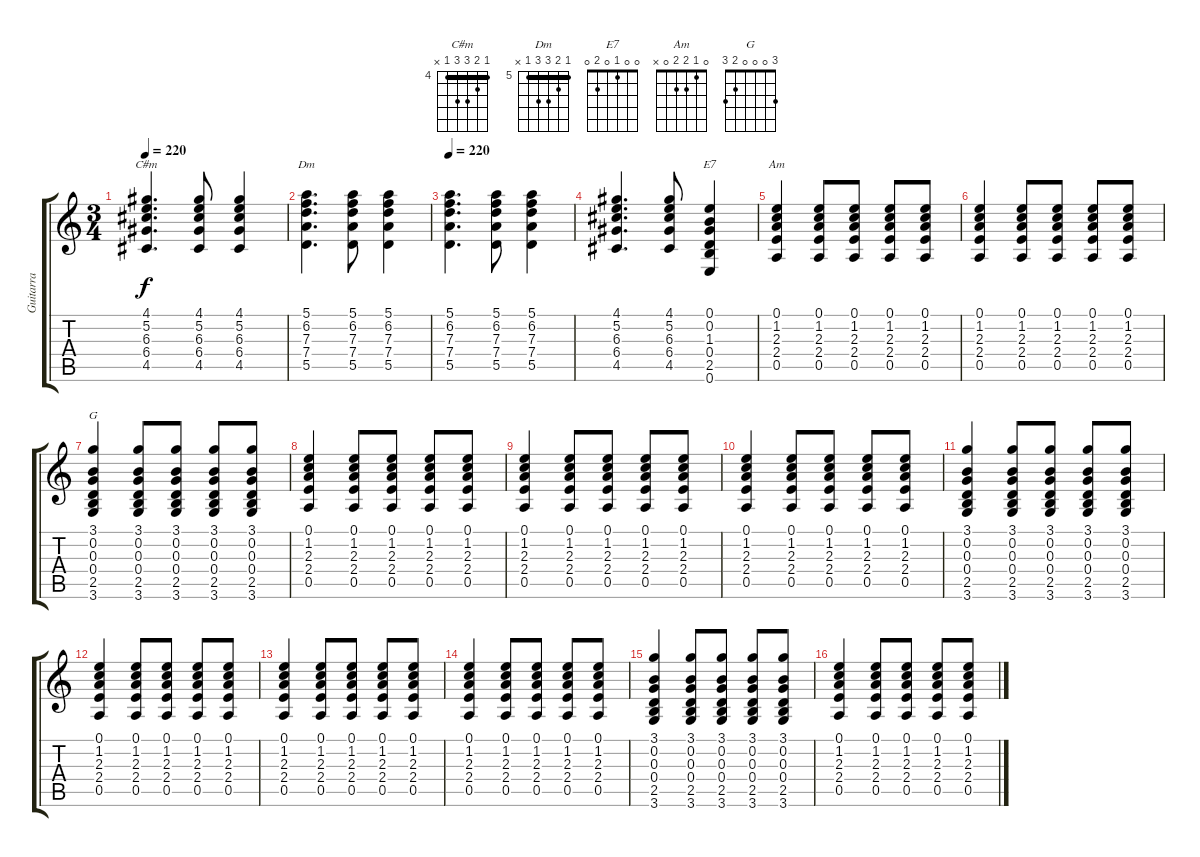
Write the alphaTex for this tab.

\track ("Guitarra" "Guitarra") {instrument acousticguitarnylon}
\staff {score tabs}
\tuning (E4 B3 G3 D3 A2 E2) {hide}
\chord ("C#m" 4 5 6 6 4 x) {firstfret 4 barre 4}
\chord ("Dm" 5 6 7 7 5 x) {firstfret 5 barre 5}
\chord ("E7" 0 0 1 0 2 0)
\chord ("Am" 0 1 2 2 0 x)
\chord ("G" 3 0 0 0 2 3)
\ts (3 4)
\tempo 220
\clef g2
\ks c
(4.1 5.2 6.3 6.4 4.5).4{d ch "C#m" dy f} (4.1 5.2 6.3 6.4 4.5).8 (4.1 5.2 6.3 6.4 4.5).4 |
(5.1 6.2 7.3 7.4 5.5).4{d ch "Dm"} (5.1 6.2 7.3 7.4 5.5).8 (5.1 6.2 7.3 7.4 5.5).4 |
\tempo 220
(5.1 6.2 7.3 7.4 5.5).4{d} (5.1 6.2 7.3 7.4 5.5).8 (5.1 6.2 7.3 7.4 5.5).4 |
(4.1 5.2 6.3 6.4 4.5).4{d} (4.1 5.2 6.3 6.4 4.5).8 (0.1 0.2 1.3 0.4 2.5 0.6).4{ch "E7"} |
(0.1 1.2 2.3 2.4 0.5).4{ch "Am"} (0.1 1.2 2.3 2.4 0.5).8 (0.1 1.2 2.3 2.4 0.5).8 (0.1 1.2 2.3 2.4 0.5).8 (0.1 1.2 2.3 2.4 0.5).8 |
(0.1 1.2 2.3 2.4 0.5).4 (0.1 1.2 2.3 2.4 0.5).8 (0.1 1.2 2.3 2.4 0.5).8 (0.1 1.2 2.3 2.4 0.5).8 (0.1 1.2 2.3 2.4 0.5).8 |
(3.1 0.2 0.3 0.4 2.5 3.6).4{ch "G"} (3.1 0.2 0.3 0.4 2.5 3.6).8 (3.1 0.2 0.3 0.4 2.5 3.6).8 (3.1 0.2 0.3 0.4 2.5 3.6).8 (3.1 0.2 0.3 0.4 2.5 3.6).8 |
(0.1 1.2 2.3 2.4 0.5).4 (0.1 1.2 2.3 2.4 0.5).8 (0.1 1.2 2.3 2.4 0.5).8 (0.1 1.2 2.3 2.4 0.5).8 (0.1 1.2 2.3 2.4 0.5).8 |
(0.1 1.2 2.3 2.4 0.5).4 (0.1 1.2 2.3 2.4 0.5).8 (0.1 1.2 2.3 2.4 0.5).8 (0.1 1.2 2.3 2.4 0.5).8 (0.1 1.2 2.3 2.4 0.5).8 |
(0.1 1.2 2.3 2.4 0.5).4 (0.1 1.2 2.3 2.4 0.5).8 (0.1 1.2 2.3 2.4 0.5).8 (0.1 1.2 2.3 2.4 0.5).8 (0.1 1.2 2.3 2.4 0.5).8 |
(3.1 0.2 0.3 0.4 2.5 3.6).4 (3.1 0.2 0.3 0.4 2.5 3.6).8 (3.1 0.2 0.3 0.4 2.5 3.6).8 (3.1 0.2 0.3 0.4 2.5 3.6).8 (3.1 0.2 0.3 0.4 2.5 3.6).8 |
(0.1 1.2 2.3 2.4 0.5).4 (0.1 1.2 2.3 2.4 0.5).8 (0.1 1.2 2.3 2.4 0.5).8 (0.1 1.2 2.3 2.4 0.5).8 (0.1 1.2 2.3 2.4 0.5).8 |
(0.1 1.2 2.3 2.4 0.5).4 (0.1 1.2 2.3 2.4 0.5).8 (0.1 1.2 2.3 2.4 0.5).8 (0.1 1.2 2.3 2.4 0.5).8 (0.1 1.2 2.3 2.4 0.5).8 |
(0.1 1.2 2.3 2.4 0.5).4 (0.1 1.2 2.3 2.4 0.5).8 (0.1 1.2 2.3 2.4 0.5).8 (0.1 1.2 2.3 2.4 0.5).8 (0.1 1.2 2.3 2.4 0.5).8 |
(3.1 0.2 0.3 0.4 2.5 3.6).4 (3.1 0.2 0.3 0.4 2.5 3.6).8 (3.1 0.2 0.3 0.4 2.5 3.6).8 (3.1 0.2 0.3 0.4 2.5 3.6).8 (3.1 0.2 0.3 0.4 2.5 3.6).8 |
(0.1 1.2 2.3 2.4 0.5).4 (0.1 1.2 2.3 2.4 0.5).8 (0.1 1.2 2.3 2.4 0.5).8 (0.1 1.2 2.3 2.4 0.5).8 (0.1 1.2 2.3 2.4 0.5).8
